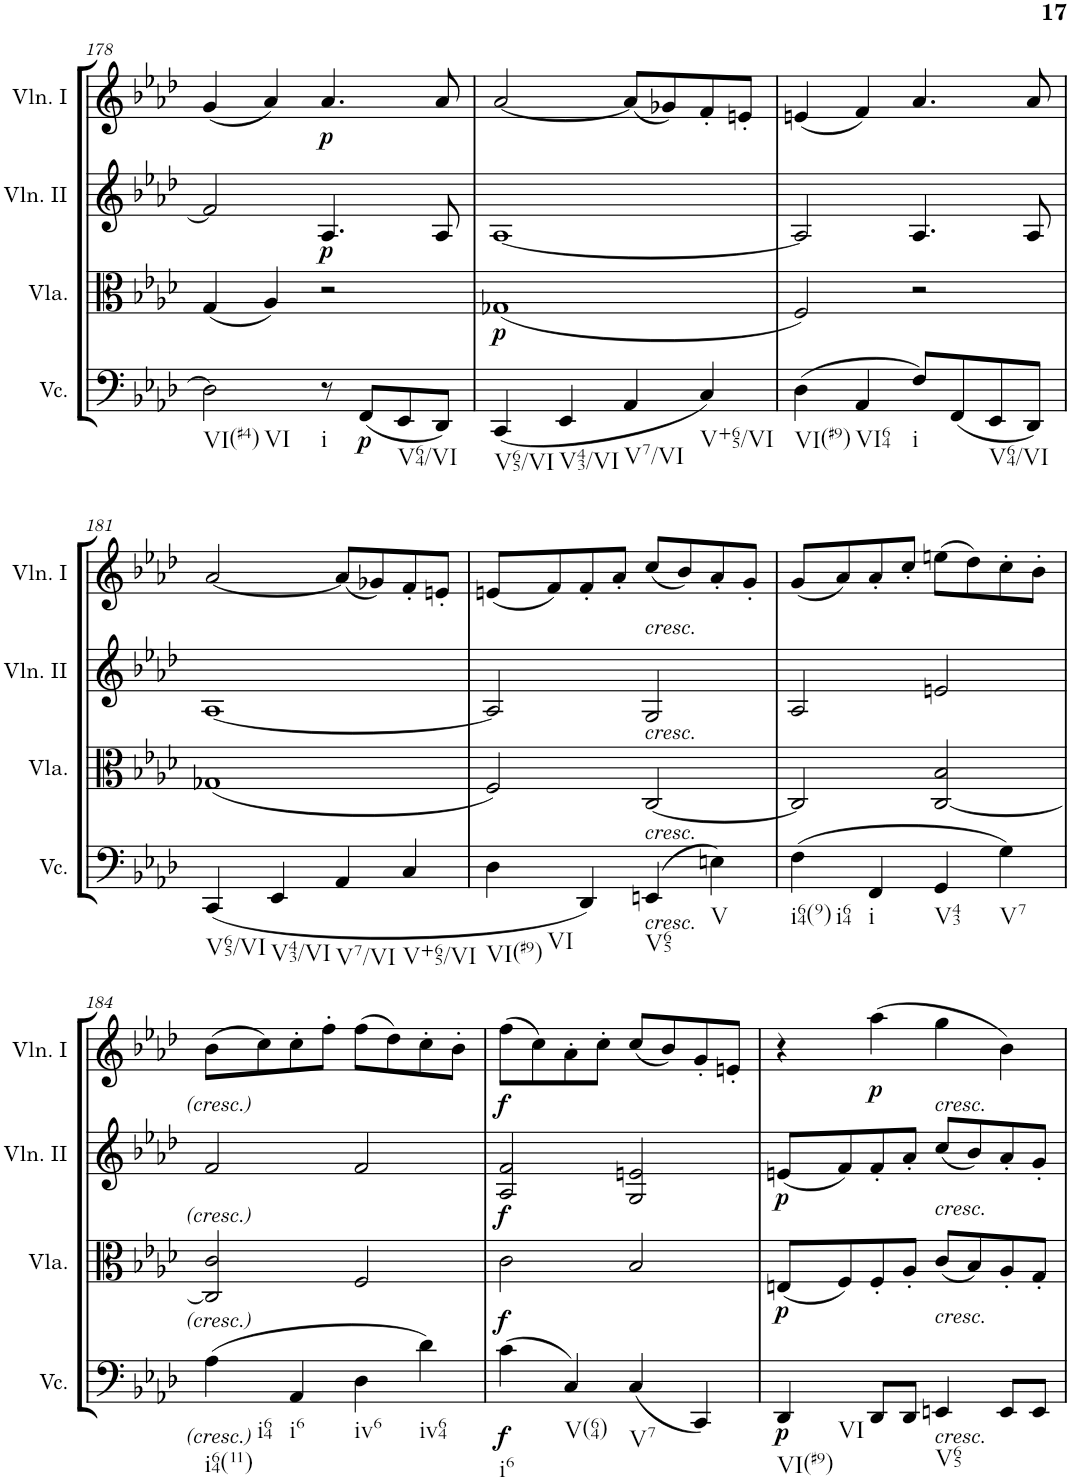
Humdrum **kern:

**kern	**dynam	**kern	**dynam	**kern	**dynam	**kern	**dynam
*part4	*part4	*part3	*part3	*part2	*part2	*part1	*part1
*staff4	*staff4	*staff3	*staff3	*staff2	*staff2	*staff1	*staff1
*I"Violoncello	*	*I"Viola	*	*I"Violino II	*	*I"Violino I	*
*I'Vc.	*	*I'Vla.	*	*I'Vln. II	*	*I'Vln. I	*
!!LO:PB:g=z
*clefF4	*	*clefC3	*	*clefG2	*	*clefG2	*
*k[b-e-a-d-]	*	*k[b-e-a-d-]	*	*k[b-e-a-d-]	*	*k[b-e-a-d-]	*
*M2/2	*	*M2/2	*	*M2/2	*	*M2/2	*
*met(c|)	*	*met(c|)	*	*met(c|)	*	*met(c|)	*
=178	=178	=178	=178	=178	=178	=178	=178
!LO:TX:b:t=VI(#4)	!	!	!	!	!	!	!
!LO:TX:b:t=VI	!	!	!	!	!	!	!
2D-\]	.	(4G/	.	2f/]	.	(4g/	.
.	.	4A-/)	.	.	.	4a-/)	.
!LO:TX:b:t=i	!	!	!	!	!	!	!
!	!	!	!	!	!LO:DY:b	!	!LO:DY:b
8r	.	2r	.	4.A-/	p	4.a-/	p
!	!LO:DY:b	!	!	!	!	!	!
(8FF/L	p	.	.	.	.	.	.
!LO:TX:b:t=V64/VI	!	!	!	!	!	!	!
8EE-/	.	.	.	.	.	.	.
8DD-/J)	.	.	.	8A-/	.	8a-/	.
=179	=179	=179	=179	=179	=179	=179	=179
!LO:TX:b:t=V65/VI	!	!	!	!	!	!	!
!	!	!	!LO:DY:b	!	!	!	!
(4CC/	.	(1G-X	p	[1A-	.	[2a-/	.
!LO:TX:b:t=V43/VI	!	!	!	!	!	!	!
4EE-/	.	.	.	.	.	.	.
!LO:TX:b:t=V7/VI	!	!	!	!	!	!	!
4AA-/	.	.	.	.	.	(8a-/L]	.
.	.	.	.	.	.	8g-X/)	.
!LO:TX:b:t=V+65/VI	!	!	!	!	!	!	!
4C/)	.	.	.	.	.	8f'/	.
.	.	.	.	.	.	8en'/J	.
=180	=180	=180	=180	=180	=180	=180	=180
!LO:TX:b:t=VI(#9)	!	!	!	!	!	!	!
(4D-\	.	2F/)	.	2A-/]	.	(4en/	.
!LO:TX:b:t=VI64	!	!	!	!	!	!	!
4AA-/	.	.	.	.	.	4f/)	.
!LO:TX:b:t=i	!	!	!	!	!	!	!
8F/L)	.	2r	.	4.A-/	.	4.a-/	.
(8FF/	.	.	.	.	.	.	.
!LO:TX:b:t=V64/VI	!	!	!	!	!	!	!
8EE-/	.	.	.	.	.	.	.
8DD-/J)	.	.	.	8A-/	.	8a-/	.
!!LO:LB:g=z
=181	=181	=181	=181	=181	=181	=181	=181
!LO:TX:b:t=V65/VI	!	!	!	!	!	!	!
(<4CC/	.	(1G-X	.	[1A-	.	[2a-/	.
!LO:TX:b:t=V43/VI	!	!	!	!	!	!	!
4EE-/	.	.	.	.	.	.	.
!LO:TX:b:t=V7/VI	!	!	!	!	!	!	!
4AA-/	.	.	.	.	.	(8a-/L]	.
.	.	.	.	.	.	8g-X/)	.
!LO:TX:b:t=V+65/VI	!	!	!	!	!	!	!
4C/	.	.	.	.	.	8f'/	.
.	.	.	.	.	.	8en'/J	.
=182	=182	=182	=182	=182	=182	=182	=182
!LO:TX:b:t=VI(#9)	!	!	!	!	!	!	!
!LO:TX:b:t=VI	!	!	!	!	!	!	!
4D-\	.	2F/)	.	2A-/]	.	(8en/L	.
.	.	.	.	.	.	8f/)	.
4DD-/)	.	.	.	.	.	8f'/	.
.	.	.	.	.	.	8a-'/J	.
!	!	!	!	!	!	!LO:TX:b:i:t=cresc.	!
!	!	!	!	!LO:TX:b:i:t=cresc.	!	!	!
!	!	!LO:TX:b:i:t=cresc.	!	!	!	!	!
!LO:TX:b:i:t=cresc.	!	!	!	!	!	!	!
!LO:TX:b:t=V65	!	!	!	!	!	!	!
(4EEn/	.	[2C/	.	2G/	.	(8cc/L	.
.	.	.	.	.	.	8b-/)	.
!LO:TX:b:t=V	!	!	!	!	!	!	!
4En\)	.	.	.	.	.	8a-'/	.
.	.	.	.	.	.	8g'/J	.
=183	=183	=183	=183	=183	=183	=183	=183
!LO:TX:b:t=i64(9)	!	!	!	!	!	!	!
!LO:TX:b:t=i64	!	!	!	!	!	!	!
(4F\	.	2C/]	.	2A-/	.	(8g/L	.
.	.	.	.	.	.	8a-/)	.
!LO:TX:b:t=i	!	!	!	!	!	!	!
4FF/	.	.	.	.	.	8a-'/	.
.	.	.	.	.	.	8cc'/J	.
!LO:TX:b:t=V43	!	!	!	!	!	!	!
4GG/	.	[2C/ 2B-/	.	2en/	.	(8een\L	.
.	.	.	.	.	.	8dd-\)	.
!LO:TX:b:t=V7	!	!	!	!	!	!	!
4G\)	.	.	.	.	.	8cc'\	.
.	.	.	.	.	.	8b-'\J	.
!!LO:LB:g=z
=184	=184	=184	=184	=184	=184	=184	=184
!LO:TX:b:t=i64(11)	!	!	!	!	!	!	!
!LO:TX:b:t=i64	!	!	!	!	!	!	!
(4A-\	.	2C/] 2c/	.	2f/	.	(8b-\L	.
.	.	.	.	.	.	8cc\)	.
!LO:TX:b:t=i6	!	!	!	!	!	!	!
4AA-/	.	.	.	.	.	8cc'\	.
.	.	.	.	.	.	8ff'\J	.
!LO:TX:b:t=iv6	!	!	!	!	!	!	!
4D-\	.	2F/	.	2f/	.	(8ff\L	.
.	.	.	.	.	.	8dd-\)	.
!LO:TX:b:t=iv64	!	!	!	!	!	!	!
4d-\)	.	.	.	.	.	8cc'\	.
.	.	.	.	.	.	8b-'\J	.
=185	=185	=185	=185	=185	=185	=185	=185
!LO:TX:b:t=i6	!	!	!	!	!	!	!
!	!LO:DY:b	!	!LO:DY:b	!	!LO:DY:b	!	!LO:DY:b
(4c\	f	2c\	f	2A-/ 2f/	f	(8ff\L	f
.	.	.	.	.	.	8cc\)	.
!LO:TX:b:t=V(64)	!	!	!	!	!	!	!
4C/)	.	.	.	.	.	8a-'\	.
.	.	.	.	.	.	8cc'\J	.
!LO:TX:b:t=V7	!	!	!	!	!	!	!
(4C/	.	2B-/	.	2G/ 2en/	.	(8cc/L	.
.	.	.	.	.	.	8b-/)	.
4CC/)	.	.	.	.	.	8g'/	.
.	.	.	.	.	.	8en'/J	.
=186	=186	=186	=186	=186	=186	=186	=186
!LO:TX:b:t=VI(#9)	!	!	!	!	!	!	!
!LO:TX:b:t=VI	!	!	!	!	!	!	!
!	!LO:DY:b	!	!LO:DY:b	!	!LO:DY:b	!	!
4DD-/	p	(8En/L	p	(8en/L	p	4r	.
.	.	8F/)	.	8f/)	.	.	.
!	!	!	!	!	!	!	!LO:DY:b
8DD-/L	.	8F'/	.	8f'/	.	(4aa-\	p
8DD-/J	.	8A-'/J	.	8a-'/J	.	.	.
!	!	!	!	!	!	!LO:TX:b:i:t=cresc.	!
!	!	!	!	!LO:TX:b:i:t=cresc.	!	!	!
!	!	!LO:TX:b:i:t=cresc.	!	!	!	!	!
!LO:TX:b:i:t=cresc.	!	!	!	!	!	!	!
!LO:TX:b:t=V65	!	!	!	!	!	!	!
4EEn/	.	(8c/L	.	(8cc/L	.	4gg\	.
.	.	8B-/)	.	8b-/)	.	.	.
8EE/L	.	8A-'/	.	8a-'/	.	4b-\)	.
8EE/J	.	8G'/J	.	8g'/J	.	.	.
=	=	=	=	=	=	=	=
*-	*-	*-	*-	*-	*-	*-	*-
